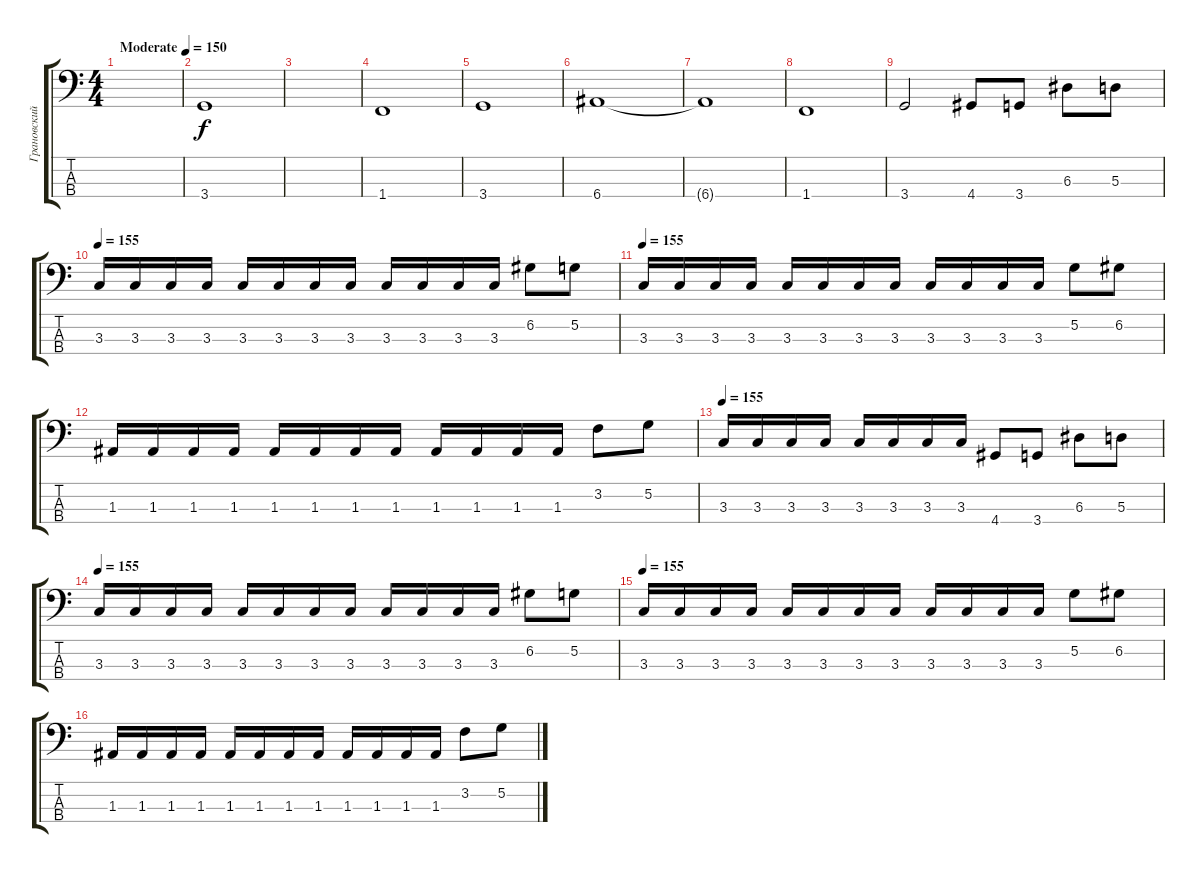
\track ("Грановский" "Грановский") {instrument electricbassfinger}
\staff {score tabs}
\tuning (G2 D2 A1 E1) {hide}
\ts (4 4)
\tempo (150 "Moderate")
\clef f4
\ks c
|
3.4.1 |
|
1.4.1 |
3.4.1 |
6.4.1 |
6.4{t}.1 |
1.4.1 |
3.4.2 4.4.8 3.4.8 6.3.8 5.3.8 |
\tempo 155
3.3.16 3.3.16 3.3.16 3.3.16 3.3.16 3.3.16 3.3.16 3.3.16 3.3.16 3.3.16 3.3.16 3.3.16 6.2.8 5.2.8 |
\tempo 155
3.3.16 3.3.16 3.3.16 3.3.16 3.3.16 3.3.16 3.3.16 3.3.16 3.3.16 3.3.16 3.3.16 3.3.16 5.2.8 6.2.8 |
1.3.16 1.3.16 1.3.16 1.3.16 1.3.16 1.3.16 1.3.16 1.3.16 1.3.16 1.3.16 1.3.16 1.3.16 3.2.8 5.2.8 |
\tempo 155
3.3.16 3.3.16 3.3.16 3.3.16 3.3.16 3.3.16 3.3.16 3.3.16 4.4.8 3.4.8 6.3.8 5.3.8 |
\tempo 155
3.3.16 3.3.16 3.3.16 3.3.16 3.3.16 3.3.16 3.3.16 3.3.16 3.3.16 3.3.16 3.3.16 3.3.16 6.2.8 5.2.8 |
\tempo 155
3.3.16 3.3.16 3.3.16 3.3.16 3.3.16 3.3.16 3.3.16 3.3.16 3.3.16 3.3.16 3.3.16 3.3.16 5.2.8 6.2.8 |
1.3.16 1.3.16 1.3.16 1.3.16 1.3.16 1.3.16 1.3.16 1.3.16 1.3.16 1.3.16 1.3.16 1.3.16 3.2.8 5.2.8
